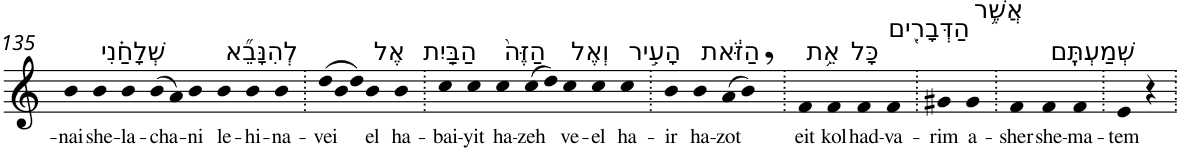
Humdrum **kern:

**kern	**text
*part1	*part1
*staff1	*staff1
*I"Piano	*
*I'Pno	*
!!LO:PB:g=z
*clefG2	*
*k[]	*
=135	=135
!	!LO:LY:b
4b	-nai
!LO:TX:a:t=שְׁלָחַ֗נִי	!
!	!LO:LY:b
4b	she-
!	!LO:LY:b
4b	-la-
!	!LO:LY:b
(>8b	-cha-
8a)	.
!	!LO:LY:b
4b	-ni
!LO:TX:a:t=לְהִנָּבֵ֞א	!
!	!LO:LY:b
4b	le-
!	!LO:LY:b
4b	-hi-
!	!LO:LY:b
4b	-na-
=136.	=136.
*Xtuplet	*
!	!LO:LY:b
(>12dd	-vei
12b	.
12dd)	.
!LO:TX:a:t=אֶל	!
!	!LO:LY:b
4b	el
!LO:TX:a:t=הַבַּ֤יִת	!
!	!LO:LY:b
4b	ha-
=137.	=137.
!	!LO:LY:b
4cc	-bai-
!	!LO:LY:b
4cc	-yit
!LO:TX:a:t=הַזֶּה֙	!
!	!LO:LY:b
4cc	ha-
!	!LO:LY:b
(>8cc	-zeh
8dd)	.
!LO:TX:a:t=וְאֶל	!
!	!LO:LY:b
4cc	ve-
!	!LO:LY:b
4cc	-el
!LO:TX:a:t=הָעִ֣יר	!
!	!LO:LY:b
4cc	ha-
=138.	=138.
!	!LO:LY:b
4b	-ir
!LO:TX:a:t=הַזֹּ֔את	!
!	!LO:LY:b
4b	ha-
!	!LO:LY:b
(>8a	-zot
8b,)	.
=139.	=139.
!LO:TX:a:t=אֵ֥ת	!
!	!LO:LY:b
4f	eit
!LO:TX:a:t=כָּל	!
!	!LO:LY:b
4f	kol
!LO:TX:a:t=הַדְּבָרִ֖ים	!
!	!LO:LY:b
4f	had-
!	!LO:LY:b
4f	-va-
=140.	=140.
!	!LO:LY:b
4g#X	-rim
!LO:TX:a:t=אֲשֶׁ֥ר	!
!	!LO:LY:b
4g#	a-
=141.	=141.
!	!LO:LY:b
4f	-sher
!LO:TX:a:t=שְׁמַעְתֶּֽם	!
!	!LO:LY:b
4f	she-
!	!LO:LY:b
4f	-ma-
=142.	=142.
!	!LO:LY:b
4e	-tem
4r	.
=.	=.
*-	*-
